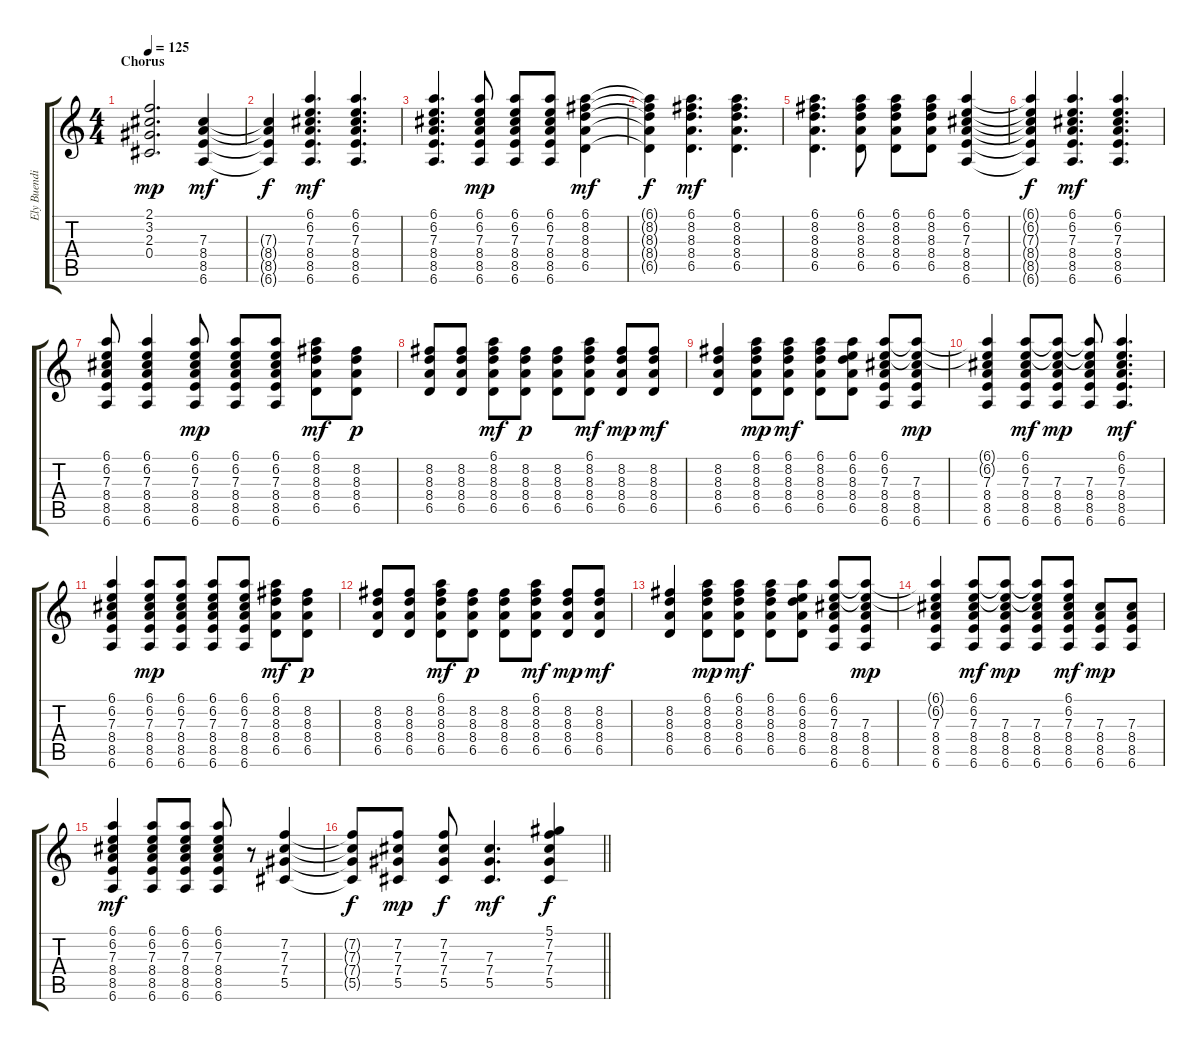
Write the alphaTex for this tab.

\track ("Ely Buendia (Rhythm)" "Ely Buendi") {instrument acousticguitarsteel}
\staff {score tabs}
\tuning (Eb4 Bb3 Gb3 Db3 Ab2 Eb2) {hide}
\ts (4 4)
\section ("" "Chorus")
\tempo 125
\clef g2
\ks c
(2.1 3.2 2.3 0.4).2{d dy mp} (7.3 8.4 8.5 6.6).4{dy mf} |
(7.3{t} 8.4{t} 8.5{t} 6.6{t}).4{dy f} (6.1 6.2 7.3 8.4 8.5 6.6).4{d dy mf} (6.1 6.2 7.3 8.4 8.5 6.6).4{d} |
(6.1 6.2 7.3 8.4 8.5 6.6).4{d} (6.1 6.2 7.3 8.4 8.5 6.6).8{dy mp} (6.1 6.2 7.3 8.4 8.5 6.6).8 (6.1 6.2 7.3 8.4 8.5 6.6).8 (6.1 8.2 8.3 8.4 6.5).4{dy mf} |
(6.1{t} 8.2{t} 8.3{t} 8.4{t} 6.5{t}).4{dy f} (6.1 8.2 8.3 8.4 6.5).4{d dy mf} (6.1 8.2 8.3 8.4 6.5).4{d} |
(6.1 8.2 8.3 8.4 6.5).4{d} (6.1 8.2 8.3 8.4 6.5).8 (6.1 8.2 8.3 8.4 6.5).8 (6.1 8.2 8.3 8.4 6.5).8 (6.1 6.2 7.3 8.4 8.5 6.6).4 |
(6.1{t} 6.2{t} 7.3{t} 8.4{t} 8.5{t} 6.6{t}).4{dy f} (6.1 6.2 7.3 8.4 8.5 6.6).4{d dy mf} (6.1 6.2 7.3 8.4 8.5 6.6).4{d} |
(6.1 6.2 7.3 8.4 8.5 6.6).8 (6.1 6.2 7.3 8.4 8.5 6.6).4 (6.1 6.2 7.3 8.4 8.5 6.6).8{dy mp} (6.1 6.2 7.3 8.4 8.5 6.6).8 (6.1 6.2 7.3 8.4 8.5 6.6).8 (6.1 8.2 8.3 8.4 6.5).8{dy mf} (8.2 8.3 8.4 6.5).8{dy p} |
(8.2 8.3 8.4 6.5).8 (8.2 8.3 8.4 6.5).8 (6.1 8.2 8.3 8.4 6.5).8{dy mf} (8.2 8.3 8.4 6.5).8{dy p} (8.2 8.3 8.4 6.5).8 (6.1 8.2 8.3 8.4 6.5).8{dy mf} (8.2 8.3 8.4 6.5).8{dy mp} (8.2 8.3 8.4 6.5).8{dy mf} |
(8.2 8.3 8.4 6.5).4 (6.1 8.2 8.3 8.4 6.5).8{dy mp} (6.1 8.2 8.3 8.4 6.5).8{dy mf} (6.1 8.2 8.3 8.4 6.5).8 (6.1 6.2 8.3 8.4 6.5).8 (6.1 6.2 7.3 8.4 8.5 6.6).8 (6.1{t} 6.2{t} 7.3 8.4 8.5 6.6).8{dy mp} |
(6.1{t} 6.2{t} 7.3 8.4 8.5 6.6).4 (6.1 6.2 7.3 8.4 8.5 6.6).8{dy mf} (6.1{t} 6.2{t} 7.3 8.4 8.5 6.6).8{dy mp} (6.1{t} 6.2{t} 7.3 8.4 8.5 6.6).8 (6.1 6.2 7.3 8.4 8.5 6.6).4{d dy mf} |
(6.1 6.2 7.3 8.4 8.5 6.6).4 (6.1 6.2 7.3 8.4 8.5 6.6).8{dy mp} (6.1 6.2 7.3 8.4 8.5 6.6).8 (6.1 6.2 7.3 8.4 8.5 6.6).8 (6.1 6.2 7.3 8.4 8.5 6.6).8 (6.1 8.2 8.3 8.4 6.5).8{dy mf} (8.2 8.3 8.4 6.5).8{dy p} |
(8.2 8.3 8.4 6.5).8 (8.2 8.3 8.4 6.5).8 (6.1 8.2 8.3 8.4 6.5).8{dy mf} (8.2 8.3 8.4 6.5).8{dy p} (8.2 8.3 8.4 6.5).8 (6.1 8.2 8.3 8.4 6.5).8{dy mf} (8.2 8.3 8.4 6.5).8{dy mp} (8.2 8.3 8.4 6.5).8{dy mf} |
(8.2 8.3 8.4 6.5).4 (6.1 8.2 8.3 8.4 6.5).8{dy mp} (6.1 8.2 8.3 8.4 6.5).8{dy mf} (6.1 8.2 8.3 8.4 6.5).8 (6.1 6.2 8.3 8.4 6.5).8 (6.1 6.2 7.3 8.4 8.5 6.6).8 (6.1{t} 6.2{t} 7.3 8.4 8.5 6.6).8{dy mp} |
(6.1{t} 6.2{t} 7.3 8.4 8.5 6.6).4 (6.1 6.2 7.3 8.4 8.5 6.6).8{dy mf} (6.1{t} 6.2{t} 7.3 8.4 8.5 6.6).8{dy mp} (6.1{t} 6.2{t} 7.3 8.4 8.5 6.6).8 (6.1 6.2 7.3 8.4 8.5 6.6).8{dy mf} (7.3 8.4 8.5 6.6).8{dy mp} (7.3 8.4 8.5 6.6).8 |
(6.1 6.2 7.3 8.4 8.5 6.6).4{dy mf} (6.1 6.2 7.3 8.4 8.5 6.6).8 (6.1 6.2 7.3 8.4 8.5 6.6).8 (6.1 6.2 7.3 8.4 8.5 6.6).8 r.8 (7.2 7.3 7.4 5.5).4 |
\barLineRight lightlight
(7.2{t} 7.3{t} 7.4{t} 5.5{t}).8{dy f} (7.2 7.3 7.4 5.5).8{dy mp} (7.2 7.3 7.4 5.5).8{dy f} (7.3 7.4 5.5).4{d dy mf} (5.1 7.2 7.3 7.4 5.5).4{dy f}
